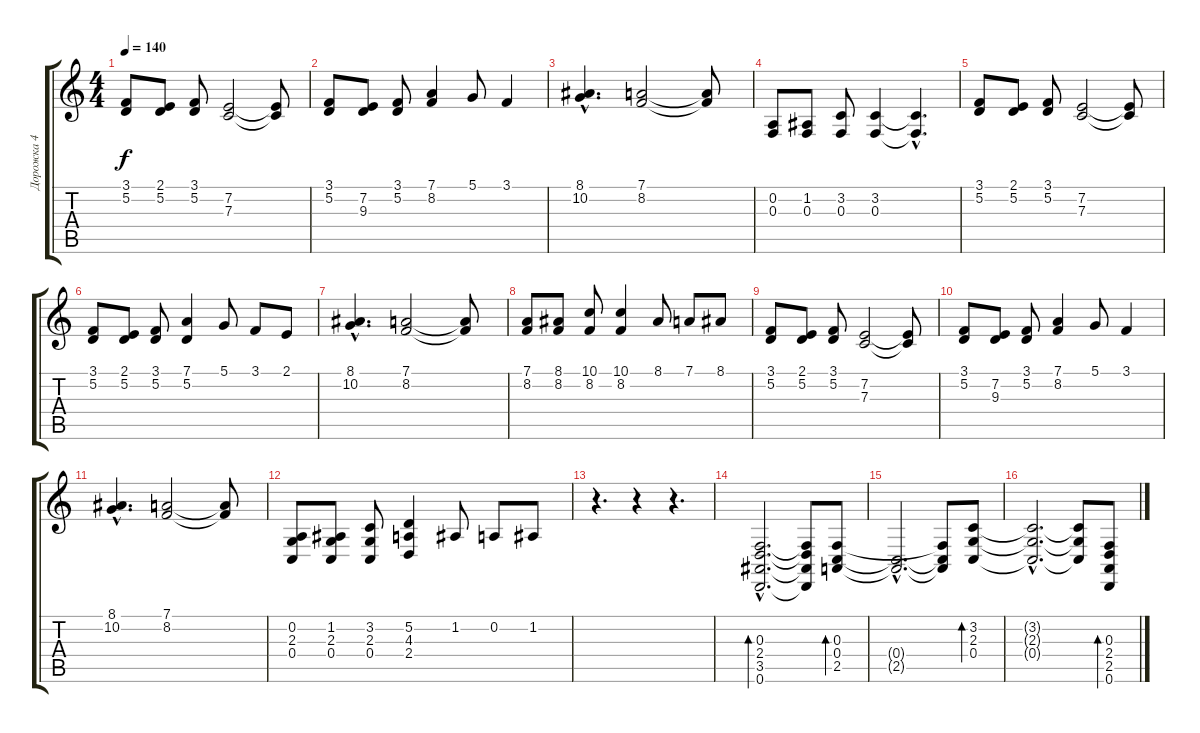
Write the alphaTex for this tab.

\track ("Дорожка 4" "Дорожка 4") {instrument harpsichord}
\staff {score tabs}
\tuning (D4 A3 F3 C3 G2 D2) {hide}
\ts (4 4)
\tempo 140
\clef g2
\ks c
(3.1 5.2).8{dy f} (2.1 5.2).8 (3.1 5.2).8 (7.2 7.3).2 (7.2{t} 7.3{t}).8 |
(3.1 5.2).8 (7.2 9.3).8 (3.1 5.2).8 (7.1 8.2).4 5.1.8 3.1.4 |
(8.1{hac} 10.2{hac}).4{d} (7.1 8.2).2 (7.1{t} 8.2{t}).8 |
(0.2 0.3).8 (1.2 0.3).8 (3.2 0.3).8 (3.2 0.3).4 (3.2{hac t} 0.3{hac t}).4{d} |
(3.1 5.2).8 (2.1 5.2).8 (3.1 5.2).8 (7.2 7.3).2 (7.2{t} 7.3{t}).8 |
(3.1 5.2).8 (2.1 5.2).8 (3.1 5.2).8 (7.1 5.2).4 5.1.8 3.1.8 2.1.8 |
(8.1{hac} 10.2{hac}).4{d} (7.1 8.2).2 (7.1{t} 8.2{t}).8 |
(7.1 8.2).8 (8.1 8.2).8 (10.1 8.2).8 (10.1 8.2).4 8.1.8 7.1.8 8.1.8 |
(3.1 5.2).8 (2.1 5.2).8 (3.1 5.2).8 (7.2 7.3).2 (7.2{t} 7.3{t}).8 |
(3.1 5.2).8 (7.2 9.3).8 (3.1 5.2).8 (7.1 8.2).4 5.1.8 3.1.4 |
(8.1{hac} 10.2{hac}).4{d} (7.1 8.2).2 (7.1{t} 8.2{t}).8 |
(0.2 2.3 0.4).8 (1.2 2.3 0.4).8 (3.2 2.3 0.4).8 (5.2 4.3 2.4).4 1.2.8 0.2.8 1.2.8 |
r.4{d} r.4 r.4{d} |
(0.3{hac} 2.4{hac} 3.5{hac} 0.6{hac}).2{d bd 240} (0.3{t} 2.4{t} 3.5{t} 0.6{t}).8 (0.3 0.4 2.5).8{bd 240} |
(0.4{hac t} 2.5{hac t}).2{d} (0.3{t} 0.4{t} 2.5{t}).8 (3.2 2.3 0.4).8{bd 240} |
(3.2{hac t} 2.3{hac t} 0.4{hac t}).2{d} (3.2{t} 2.3{t} 0.4{t}).8 (0.3 2.4 2.5 0.6).8{bd 240}
